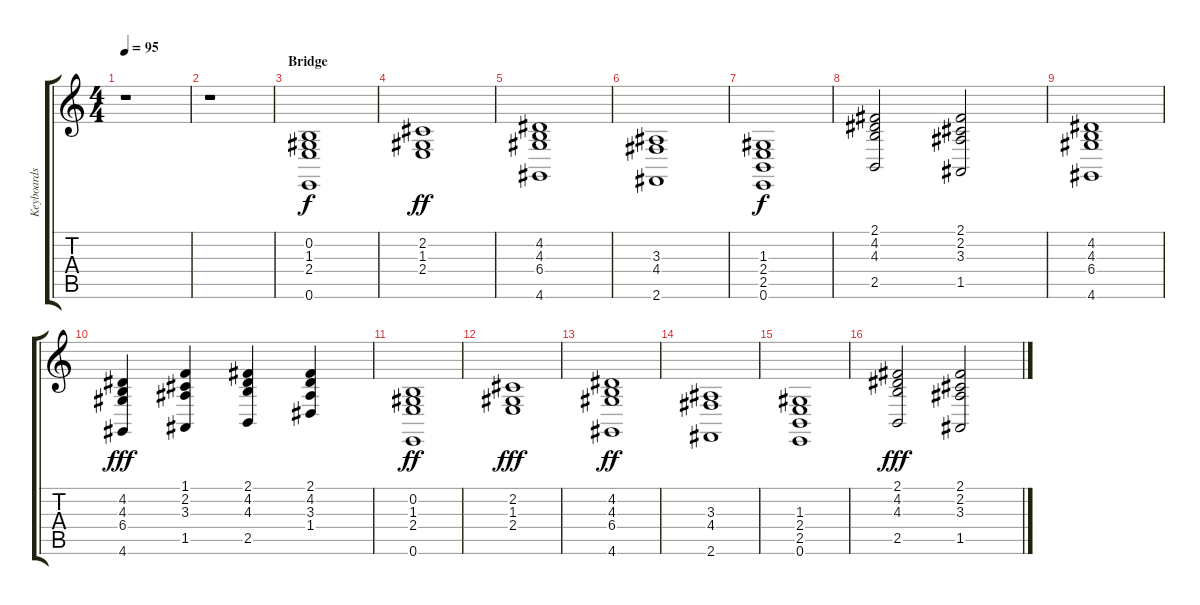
\track ("Keyboards" "Keyboards") {instrument stringensemble1}
\staff {score tabs}
\tuning (E4 B3 G3 D3 A2 E2) {hide}
\ts (4 4)
\tempo 95
\clef g2
\ks c
r.1{dy f} |
r.1 |
\section ("" "Bridge")
(0.2 1.3 2.4 0.6).1{volume 12 instrument synthstrings1} |
(2.2 1.3 2.4).1{dy ff} |
(4.2 4.3 6.4 4.6).1 |
(3.3 4.4 2.6).1 |
(1.3 2.4 2.5 0.6).1{dy f} |
(2.1 4.2 4.3 2.5).2 (2.1 2.2 3.3 1.5).2 |
(4.2 4.3 6.4 4.6).1 |
(4.2 4.3 6.4 4.6).4{dy fff} (1.1 2.2 3.3 1.5).4 (2.1 4.2 4.3 2.5).4 (2.1 4.2 3.3 1.4).4 |
(0.2 1.3 2.4 0.6).1{dy ff} |
(2.2 1.3 2.4).1{dy fff} |
(4.2 4.3 6.4 4.6).1{dy ff} |
(3.3 4.4 2.6).1 |
(1.3 2.4 2.5 0.6).1 |
(2.1 4.2 4.3 2.5).2{dy fff} (2.1 2.2 3.3 1.5).2
